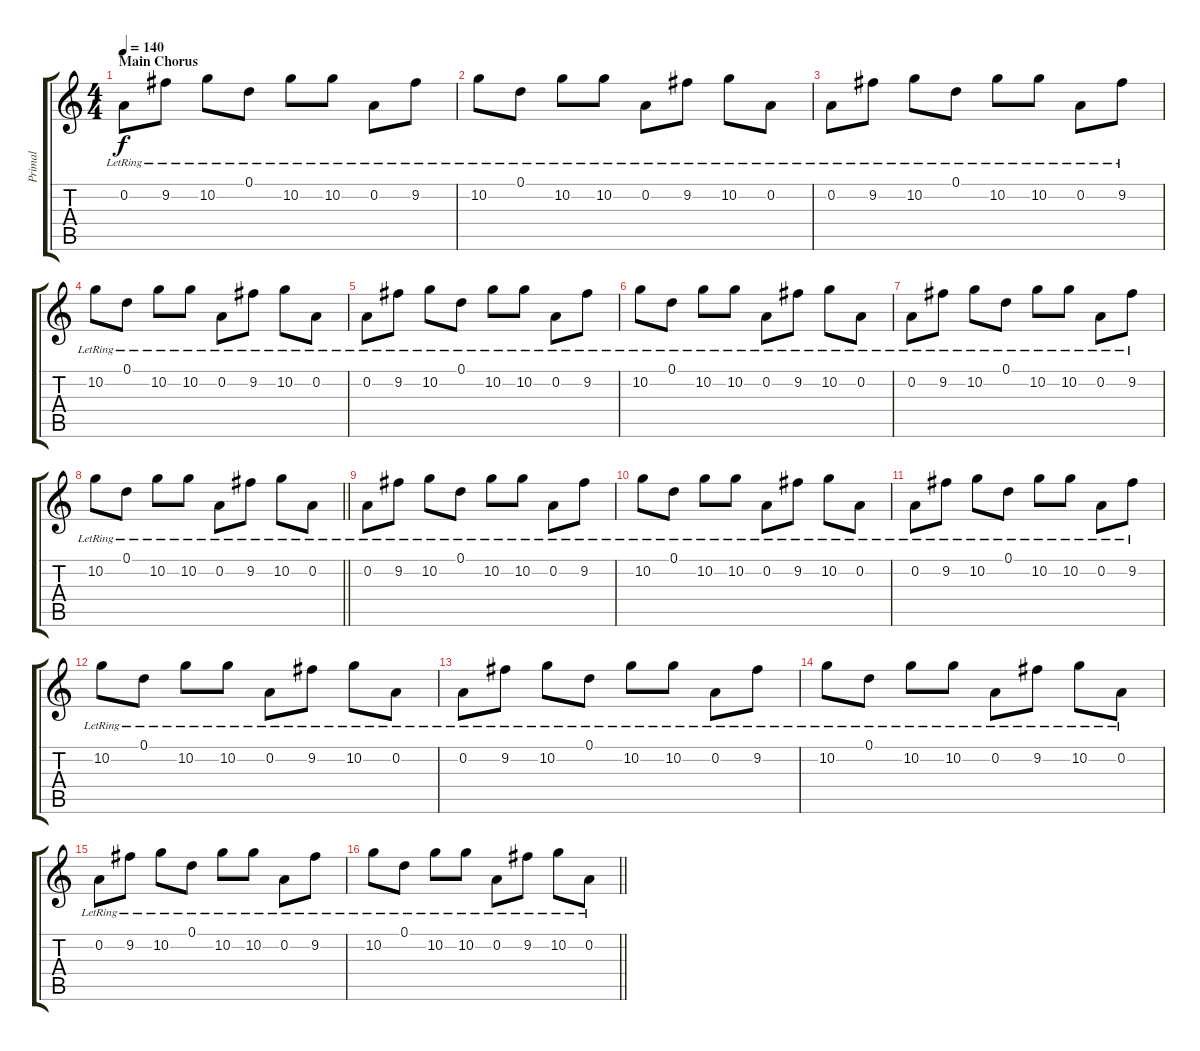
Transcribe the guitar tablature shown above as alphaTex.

\track ("Primal" "Primal") {instrument overdrivenguitar}
\staff {score tabs}
\tuning (D4 A3 F3 C3 G2 C2) {hide}
\ts (4 4)
\section ("" "Main Chorus")
\tempo 140
\clef g2
\ks c
0.2{lr}.8{dy f} 9.2{lr}.8 10.2{lr}.8 0.1{lr}.8 10.2{lr}.8 10.2{lr}.8 0.2{lr}.8 9.2{lr}.8 |
10.2{lr}.8 0.1{lr}.8 10.2{lr}.8 10.2{lr}.8 0.2{lr}.8 9.2{lr}.8 10.2{lr}.8 0.2{lr}.8 |
0.2{lr}.8 9.2{lr}.8 10.2{lr}.8 0.1{lr}.8 10.2{lr}.8 10.2{lr}.8 0.2{lr}.8 9.2{lr}.8 |
10.2{lr}.8 0.1{lr}.8 10.2{lr}.8 10.2{lr}.8 0.2{lr}.8 9.2{lr}.8 10.2{lr}.8 0.2{lr}.8 |
0.2{lr}.8 9.2{lr}.8 10.2{lr}.8 0.1{lr}.8 10.2{lr}.8 10.2{lr}.8 0.2{lr}.8 9.2{lr}.8 |
10.2{lr}.8 0.1{lr}.8 10.2{lr}.8 10.2{lr}.8 0.2{lr}.8 9.2{lr}.8 10.2{lr}.8 0.2{lr}.8 |
0.2{lr}.8 9.2{lr}.8 10.2{lr}.8 0.1{lr}.8 10.2{lr}.8 10.2{lr}.8 0.2{lr}.8 9.2{lr}.8 |
\barLineRight lightlight
10.2{lr}.8 0.1{lr}.8 10.2{lr}.8 10.2{lr}.8 0.2{lr}.8 9.2{lr}.8 10.2{lr}.8 0.2{lr}.8 |
\section ("" "")
0.2{lr}.8 9.2{lr}.8 10.2{lr}.8 0.1{lr}.8 10.2{lr}.8 10.2{lr}.8 0.2{lr}.8 9.2{lr}.8 |
10.2{lr}.8 0.1{lr}.8 10.2{lr}.8 10.2{lr}.8 0.2{lr}.8 9.2{lr}.8 10.2{lr}.8 0.2{lr}.8 |
0.2{lr}.8 9.2{lr}.8 10.2{lr}.8 0.1{lr}.8 10.2{lr}.8 10.2{lr}.8 0.2{lr}.8 9.2{lr}.8 |
10.2{lr}.8 0.1{lr}.8 10.2{lr}.8 10.2{lr}.8 0.2{lr}.8 9.2{lr}.8 10.2{lr}.8 0.2{lr}.8 |
0.2{lr}.8 9.2{lr}.8 10.2{lr}.8 0.1{lr}.8 10.2{lr}.8 10.2{lr}.8 0.2{lr}.8 9.2{lr}.8 |
10.2{lr}.8 0.1{lr}.8 10.2{lr}.8 10.2{lr}.8 0.2{lr}.8 9.2{lr}.8 10.2{lr}.8 0.2{lr}.8 |
0.2{lr}.8 9.2{lr}.8 10.2{lr}.8 0.1{lr}.8 10.2{lr}.8 10.2{lr}.8 0.2{lr}.8 9.2{lr}.8 |
\barLineRight lightlight
10.2{lr}.8 0.1{lr}.8 10.2{lr}.8 10.2{lr}.8 0.2{lr}.8 9.2{lr}.8 10.2{lr}.8 0.2{lr}.8
